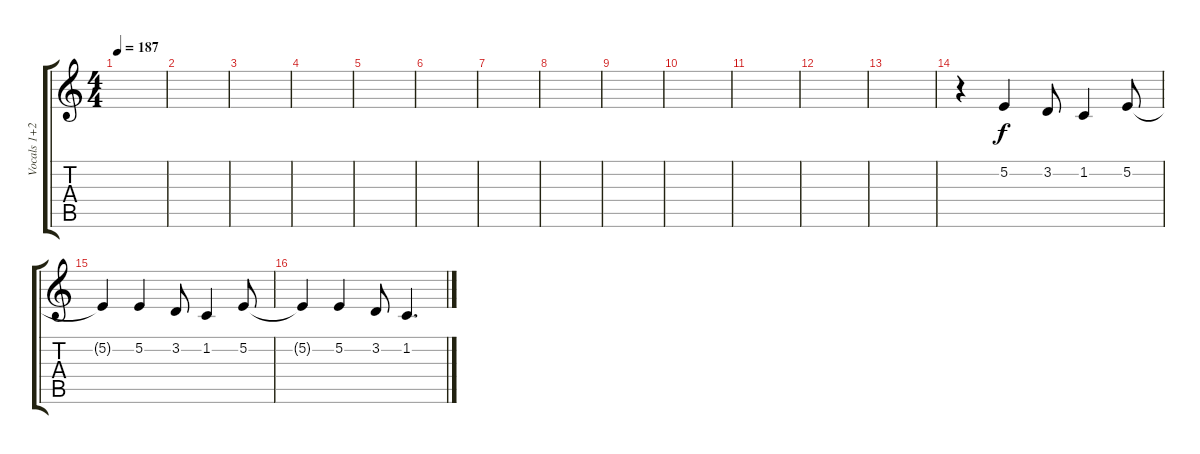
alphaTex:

\track ("Vocals 1+2" "Vocals 1+2") {instrument electricgrandpiano}
\staff {score tabs}
\tuning (E4 B3 G3 D3 A2 E2) {hide}
\ts (4 4)
\tempo 187
\clef g2
\ks c
|
|
|
|
|
|
|
|
|
|
|
|
|
r.4 5.2.4 3.2.8 1.2.4 5.2.8 |
5.2{t}.4 5.2.4 3.2.8 1.2.4 5.2.8 |
5.2{t}.4 5.2.4 3.2.8 1.2.4{d}
